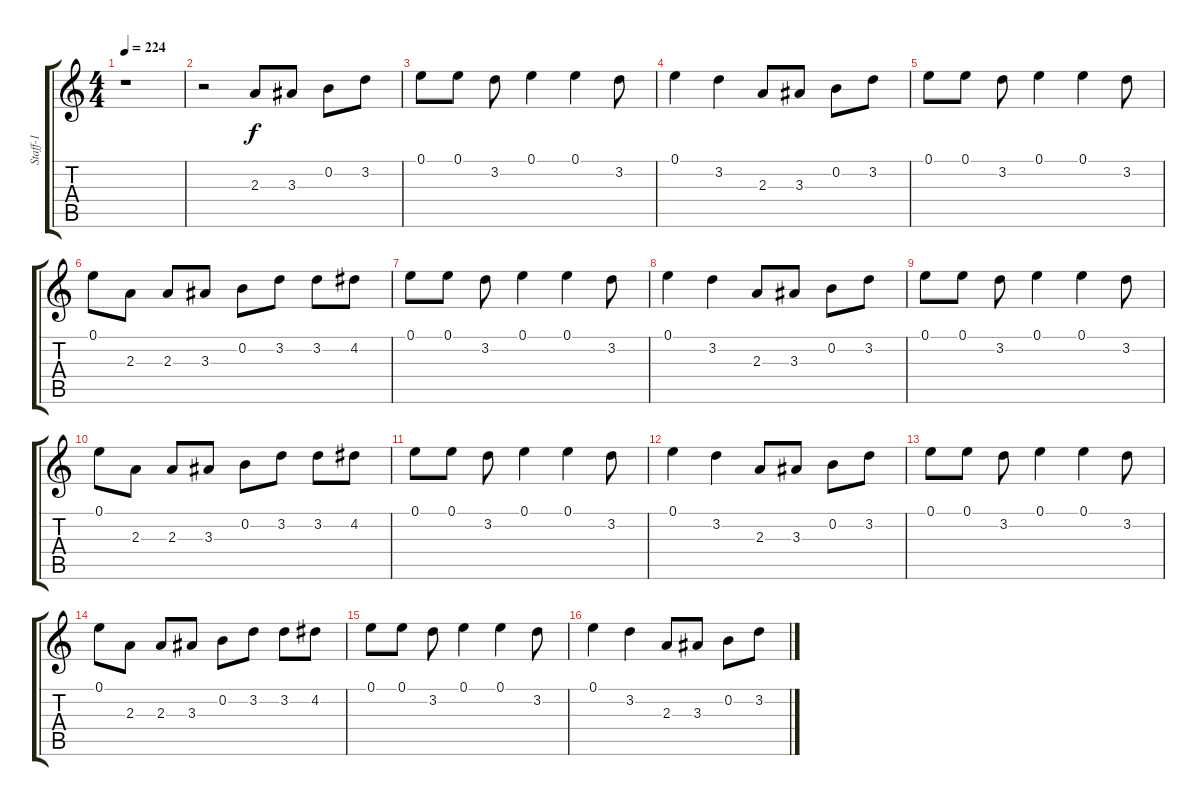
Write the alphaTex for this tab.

\track ("Staff-1" "Staff-1") {instrument distortionguitar}
\staff {score tabs}
\tuning (E4 B3 G3 D3 A2 E2) {hide}
\ts (4 4)
\tempo 224
\clef g2
\ks c
r.1{dy f instrument distortionguitar} |
r.2 2.3.8 3.3.8 0.2.8 3.2.8 |
0.1.8 0.1.8 3.2.8 0.1.4 0.1.4 3.2.8 |
0.1.4 3.2.4 2.3.8 3.3.8 0.2.8 3.2.8 |
0.1.8 0.1.8 3.2.8 0.1.4 0.1.4 3.2.8 |
0.1.8 2.3.8 2.3.8 3.3.8 0.2.8 3.2.8 3.2.8 4.2.8 |
0.1.8 0.1.8 3.2.8 0.1.4 0.1.4 3.2.8 |
0.1.4 3.2.4 2.3.8 3.3.8 0.2.8 3.2.8 |
0.1.8 0.1.8 3.2.8 0.1.4 0.1.4 3.2.8 |
0.1.8 2.3.8 2.3.8 3.3.8 0.2.8 3.2.8 3.2.8 4.2.8 |
0.1.8 0.1.8 3.2.8 0.1.4 0.1.4 3.2.8 |
0.1.4 3.2.4 2.3.8 3.3.8 0.2.8 3.2.8 |
0.1.8 0.1.8 3.2.8 0.1.4 0.1.4 3.2.8 |
0.1.8 2.3.8 2.3.8 3.3.8 0.2.8 3.2.8 3.2.8 4.2.8 |
0.1.8 0.1.8 3.2.8 0.1.4 0.1.4 3.2.8 |
0.1.4 3.2.4 2.3.8 3.3.8 0.2.8 3.2.8
